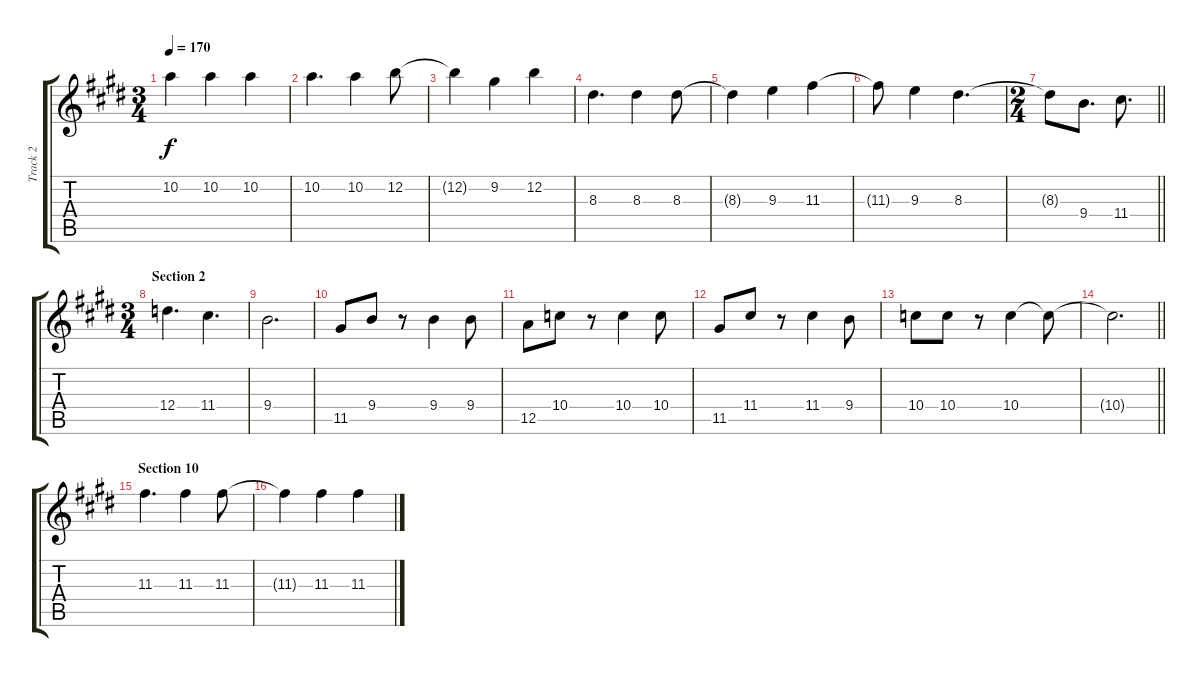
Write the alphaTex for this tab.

\track ("Track 2" "Track 2") {instrument acousticguitarnylon}
\staff {score tabs}
\tuning (E4 B3 G3 D3 A2 E2) {hide}
\ts (3 4)
\tempo 170
\clef g2
\ks e
10.2{t}.4{dy f} 10.2.4 10.2.4 |
10.2.4{d} 10.2.4 12.2.8 |
12.2{t}.4 9.2.4 12.2.4 |
8.3.4{d} 8.3.4 8.3.8 |
8.3{t}.4 9.3.4 11.3.4 |
11.3{t}.8 9.3.4 8.3.4{d} |
\ts (2 4)
\barLineRight lightlight
8.3{t}.8 9.4.8{d} 11.4.8{d} |
\ts (3 4)
\section ("" "Section 2")
12.4.4{d} 11.4.4{d} |
9.4.2{d} |
11.5.8 9.4.8 r.8 9.4.4 9.4.8 |
12.5.8 10.4.8 r.8 10.4.4 10.4.8 |
11.5.8 11.4.8 r.8 11.4.4 9.4.8 |
10.4.8 10.4.8 r.8 10.4.4 10.4{t}.8 |
\barLineRight lightlight
10.4{t}.2{d} |
\section ("" "Section 10")
11.3.4{d} 11.3.4 11.3.8 |
11.3{t}.4 11.3.4 11.3.4
